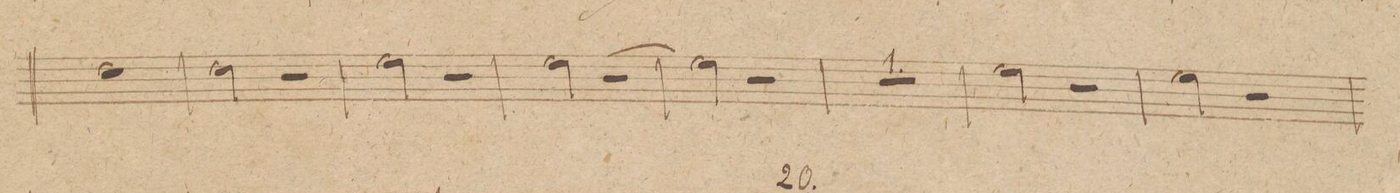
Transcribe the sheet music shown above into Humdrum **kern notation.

**kern	**dynam
*I"Trompetto. 1mo in A.	*
*clefG2	*
*k[f#c#g#]	*
*met(c|)	*
*M2/2	*
1b	.
=22	=22
2b\	.
2r	.
=23	=23
2cc#\	.
2r	.
=24	=24
[[2cc#\	.
2r	.
=25	=25
2cc#\]]	.
2r	.
=26	=26
1r	.
=27	=27
2cc#\	.
2r	.
=28	=28
2cc#\	.
2r	.
=29	=29
*-	*-
